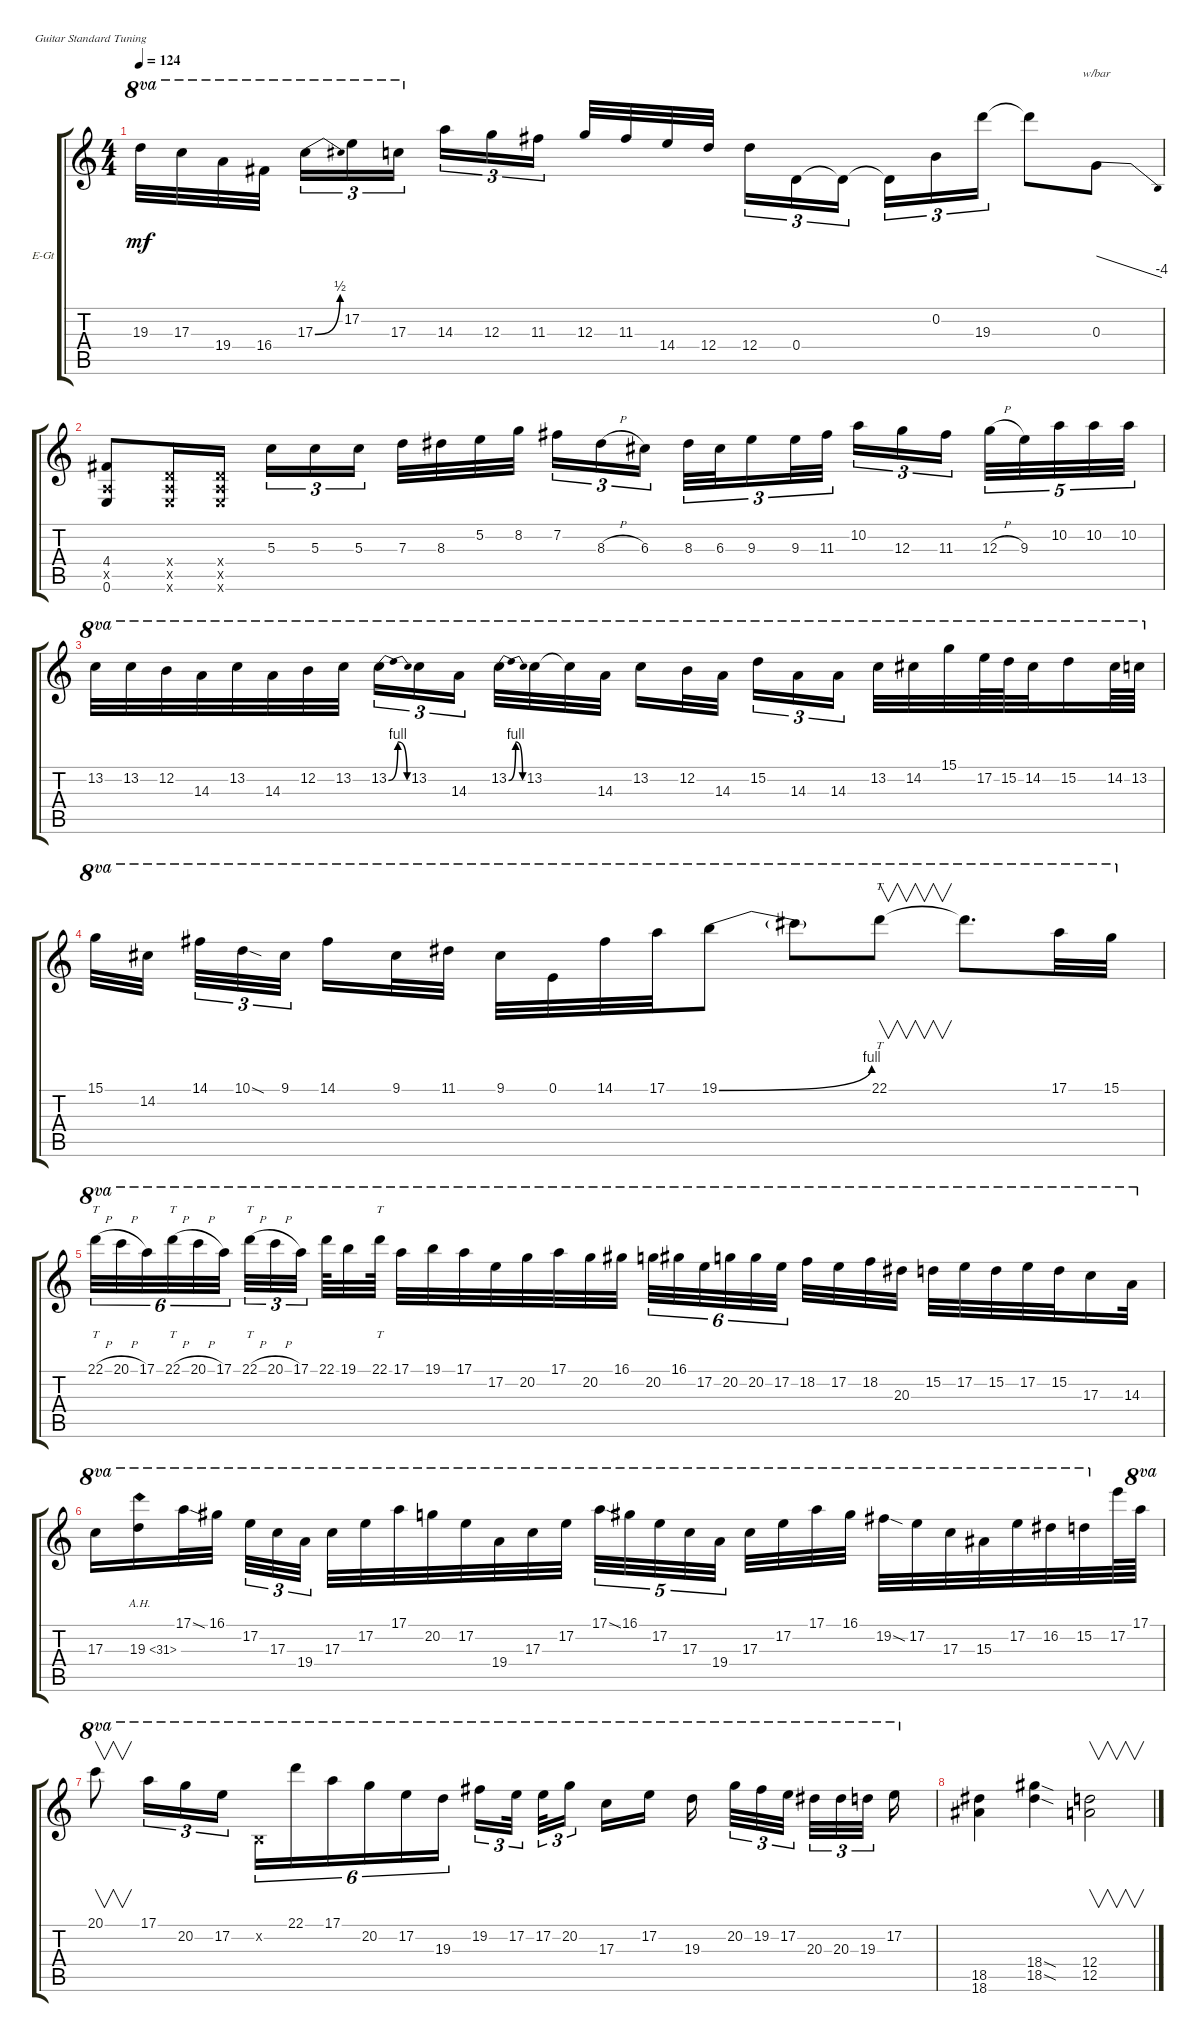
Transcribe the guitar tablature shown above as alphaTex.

\defaultSystemsLayout 4
\bracketExtendMode groupsimilarinstruments
\firstSystemTrackNameOrientation horizontal
\otherSystemsTrackNameOrientation horizontal
\track ("LEAD GUITAR " "E-Gt") {solo instrument distortionguitar}
\staff {score tabs}
\tuning (E4 B3 G3 D3 A2 E2)
\ts (4 4)
\tempo 124
\clef g2
\ks c
19.3.32{ot 8va dy mf beam invert} 17.3.32{ot 8va} 19.4.32{ot 8va} 16.4.32{ot 8va} 17.3{be (bend 0 0 18 2)}.16{tu (3 2) ot 8va} 17.2.16{tu (3 2) ot 8va} 17.3.16{tu (3 2) ot 8va} 14.3.16{tu (3 2)} 12.3.16{tu (3 2)} 11.3.16{tu (3 2)} 12.3.32 11.3.32 14.4.32 12.4.32 12.4.16{tu (3 2) beam invert} 0.4.16{tu (3 2)} 0.4{t}.16{tu (3 2)} 0.4{t}.16{tu (3 2)} 0.2.16{tu (3 2)} 19.3.16{tu (3 2)} 19.3{t}.8 0.3.8{tbe (dive default 0 0 45 -16)} |
(0.6 0.5{x} 4.4).8 (0.4{x} 0.5{x} 0.6{x}).16 (0.6{x} 0.5{x} 0.4{x}).16 5.3.16{tu (3 2)} 5.3.16{tu (3 2)} 5.3.16{tu (3 2)} 7.3.32 8.3.32 5.2.32 8.2.32 7.2.16{tu (3 2)} 8.3{h}.16{tu (3 2)} 6.3.16{tu (3 2)} 8.3.32{tu (3 2)} 6.3.32{tu (3 2)} 9.3.16{tu (3 2)} 9.3.32{tu (3 2)} 11.3.32{tu (3 2)} 10.2.16{tu (3 2)} 12.3.16{tu (3 2)} 11.3.16{tu (3 2)} 12.3{h}.32{tu (5 4)} 9.3.32{tu (5 4)} 10.2.32{tu (5 4)} 10.2.32{tu (5 4)} 10.2.32{tu (5 4)} |
13.2.32{ot 8va} 13.2.32{ot 8va} 12.2.32{ot 8va} 14.3.32{ot 8va} 13.2.32{ot 8va} 14.3.32{ot 8va} 12.2.32{ot 8va} 13.2.32{ot 8va} 13.2{be (bendrelease 0 0 10.2 4 20.4 4 30 0)}.16{tu (3 2) ot 8va} 13.2.16{tu (3 2) ot 8va} 14.3.16{tu (3 2) ot 8va} 13.2{be (bendrelease 0 0 10.2 4 20.4 4 30 0)}.32{ot 8va} 13.2.32{ot 8va} 13.2{t}.32{ot 8va} 14.3.32{ot 8va} 13.2.16{ot 8va} 12.2.32{ot 8va} 14.3.32{ot 8va} 15.2.16{tu (3 2) ot 8va} 14.3.16{tu (3 2) ot 8va} 14.3.16{tu (3 2) ot 8va} 13.2.32{ot 8va} 14.2.32{ot 8va} 15.1.32{ot 8va} 17.2.64{ot 8va} 15.2.64{ot 8va} 14.2.32{ot 8va} 15.2.16{ot 8va} 14.2.64{ot 8va} 13.2.64{ot 8va} |
15.1.32{ot 8va} 14.2.32{ot 8va} 14.1.32{tu (3 2) ot 8va} 10.1{sod}.32{tu (3 2) ot 8va} 9.1.32{tu (3 2) ot 8va} 14.1.16{ot 8va} 9.1.32{ot 8va} 11.1.32{ot 8va} 9.1.32{ot 8va} 0.1.32{ot 8va} 14.1.32{ot 8va} 17.1.32{ot 8va} 19.1{be (bend 0 0 15 4)}.8{ot 8va} 19.1{t}.8{ot 8va} 22.1.8{v tt ot 8va} 22.1{t}.8{d ot 8va} 17.1.32{ot 8va} 15.1.32{ot 8va} |
22.1{h}.32{tt tu (6 4) ot 8va} 20.1{h}.32{tu (6 4) ot 8va} 17.1.32{tu (6 4) ot 8va} 22.1{h}.32{tt tu (6 4) ot 8va} 20.1{h}.32{tu (6 4) ot 8va} 17.1.32{tu (6 4) ot 8va} 22.1{h}.32{tt tu (3 2) ot 8va} 20.1{h}.32{tu (3 2) ot 8va} 17.1.32{tu (3 2) ot 8va} 22.1.64{ot 8va} 19.1.32{ot 8va} 22.1.64{tt ot 8va} 17.1.32{ot 8va} 19.1.32{ot 8va} 17.1.32{ot 8va} 17.2.32{ot 8va} 20.2.32{ot 8va} 17.1.32{ot 8va} 20.2.32{ot 8va} 16.1.32{ot 8va} 20.2.32{tu (6 4) ot 8va} 16.1.32{tu (6 4) ot 8va} 17.2.32{tu (6 4) ot 8va} 20.2.32{tu (6 4) ot 8va} 20.2.32{tu (6 4) ot 8va} 17.2.32{tu (6 4) ot 8va} 18.2.32{ot 8va} 17.2.32{ot 8va} 18.2.32{ot 8va} 20.3.32{ot 8va} 15.2.32{ot 8va} 17.2.32{ot 8va} 15.2.32{ot 8va} 17.2.32{ot 8va} 15.2.32{ot 8va} 17.3.16{ot 8va} 14.3.32{ot 8va} |
17.3.16{ot 8va} 19.3{ah 12}.16{ot 8va} 17.1{sod}.32{ot 8va} 16.1.32{ot 8va} 17.2.32{tu (3 2) ot 8va} 17.3.32{tu (3 2) ot 8va} 19.4.32{tu (3 2) ot 8va} 17.3.32{ot 8va} 17.2.32{ot 8va} 17.1.32{ot 8va} 20.2.32{ot 8va} 17.2.32{ot 8va} 19.4.32{ot 8va} 17.3.32{ot 8va} 17.2.32{ot 8va} 17.1{sod}.32{tu (5 4) ot 8va} 16.1.32{tu (5 4) ot 8va} 17.2.32{tu (5 4) ot 8va} 17.3.32{tu (5 4) ot 8va} 19.4.32{tu (5 4) ot 8va} 17.3.32{ot 8va} 17.2.32{ot 8va} 17.1.32{ot 8va} 16.1.32{ot 8va} 19.2{sod}.32{ot 8va} 17.2.32{ot 8va} 17.3.32{ot 8va} 15.3.32{ot 8va} 17.2.32{ot 8va} 16.2.32{ot 8va} 15.2.32{ot 8va} 17.2.64 17.1.64{ot 8va} |
20.1.8{v ot 8va} 17.1.16{tu (3 2) ot 8va} 20.2.16{tu (3 2) ot 8va} 17.2.16{tu (3 2) ot 8va} 0.2{x}.16{tu (6 4) ot 8va} 22.1.16{tu (6 4) ot 8va} 17.1.16{tu (6 4) ot 8va} 20.2.16{tu (6 4) ot 8va} 17.2.16{tu (6 4) ot 8va} 19.3.16{tu (6 4) ot 8va} 19.2.16{tu (3 2) ot 8va} 17.2.32{tu (3 2) ot 8va} 17.2.32{tu (3 2) ot 8va} 20.2.16{tu (3 2) ot 8va} 17.3.16{ot 8va} 17.2.16{ot 8va} 19.3.16{ot 8va} 20.2.32{tu (3 2) ot 8va} 19.2.32{tu (3 2) ot 8va} 17.2.32{tu (3 2) ot 8va} 20.3.32{tu (3 2) ot 8va} 20.3.32{tu (3 2) ot 8va} 19.3.32{tu (3 2) ot 8va} 17.2.16{ot 8va} |
(18.6 18.5).4 (18.5{sod} 18.4{sod}).4 (12.5 12.4).2{v}
